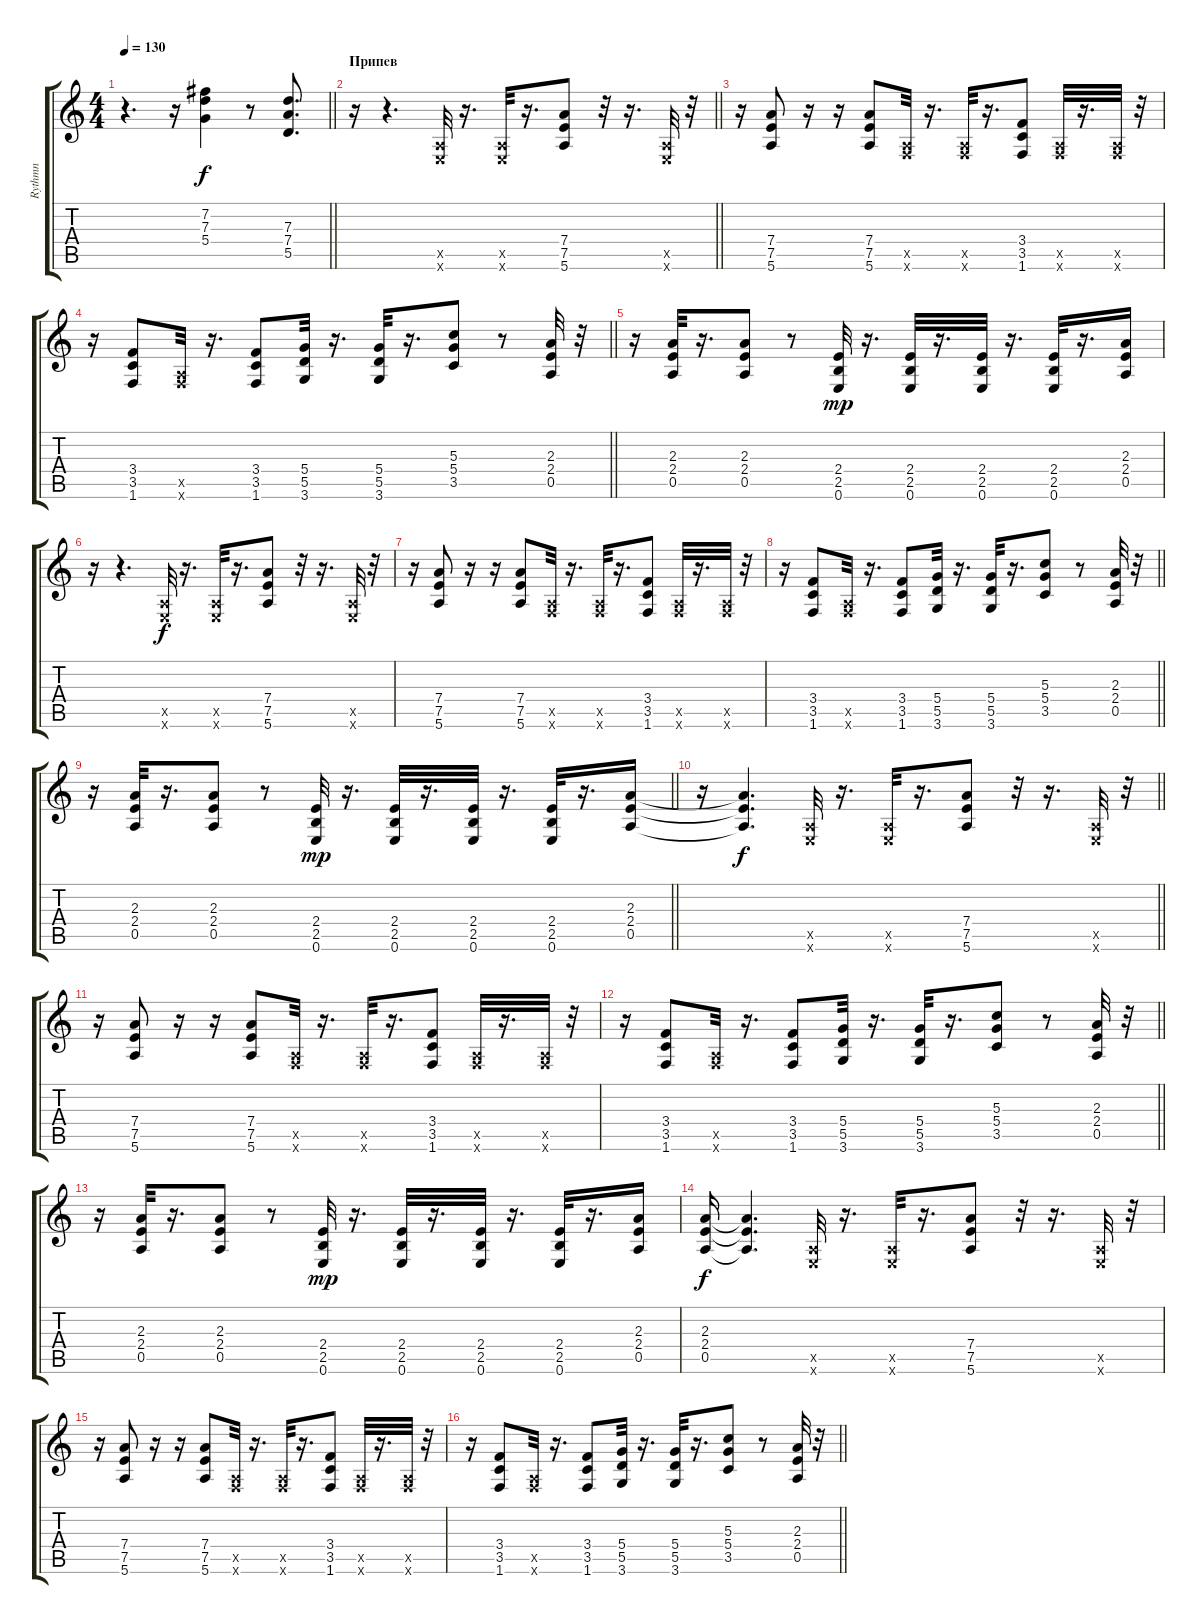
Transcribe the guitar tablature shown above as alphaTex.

\track ("Rythmn" "Rythmn") {instrument overdrivenguitar}
\staff {score tabs}
\tuning (E4 B3 G3 D3 A2 E2) {hide}
\ts (4 4)
\tempo 130
\clef g2
\barLineRight lightlight
\ks c
r.4{d dy f} r.16 (7.2 7.3 5.4).4 r.8 (7.3 7.4 5.5).8{d} |
\section ("" "Припев")
\barLineRight lightlight
r.16 r.4{d} (0.5{x} 0.6{x}).32 r.16{d} (0.5{x} 0.6{x}).32 r.16{d} (7.4 7.5 5.6).8 r.32 r.16{d} (0.5{x} 0.6{x}).32 r.32 |
\section ("" "")
r.16 (7.4 7.5 5.6).8 r.16 r.16 (7.4 7.5 5.6).8 (0.5{x} 1.6{x}).32 r.16{d} (0.5{x} 1.6{x}).32 r.16{d} (3.4 3.5 1.6).8 (0.5{x} 1.6{x}).32 r.16{d} (0.5{x} 1.6{x}).32 r.32 |
\barLineRight lightlight
r.16 (3.4 3.5 1.6).8 (0.5{x} 1.6{x}).32 r.16{d} (3.4 3.5 1.6).8 (5.4 5.5 3.6).32 r.16{d} (5.4 5.5 3.6).32 r.16{d} (5.3 5.4 3.5).8 r.8 (2.3 2.4 0.5).32 r.32 |
r.16 (2.3 2.4 0.5).32 r.16{d} (2.3 2.4 0.5).8 r.8 (2.4 2.5 0.6).32{dy mp} r.16{d} (2.4 2.5 0.6).32 r.16{d} (2.4 2.5 0.6).32 r.16{d} (2.4 2.5 0.6).32 r.16{d} (2.3 2.4 0.5).16 |
r.16 r.4{d} (0.5{x} 0.6{x}).32{dy f} r.16{d} (0.5{x} 0.6{x}).32 r.16{d} (7.4 7.5 5.6).8 r.32 r.16{d} (0.5{x} 0.6{x}).32 r.32 |
r.16 (7.4 7.5 5.6).8 r.16 r.16 (7.4 7.5 5.6).8 (0.5{x} 1.6{x}).32 r.16{d} (0.5{x} 1.6{x}).32 r.16{d} (3.4 3.5 1.6).8 (0.5{x} 1.6{x}).32 r.16{d} (0.5{x} 1.6{x}).32 r.32 |
\barLineRight lightlight
r.16 (3.4 3.5 1.6).8 (0.5{x} 1.6{x}).32 r.16{d} (3.4 3.5 1.6).8 (5.4 5.5 3.6).32 r.16{d} (5.4 5.5 3.6).32 r.16{d} (5.3 5.4 3.5).8 r.8 (2.3 2.4 0.5).32 r.32 |
\barLineRight lightlight
r.16 (2.3 2.4 0.5).32 r.16{d} (2.3 2.4 0.5).8 r.8 (2.4 2.5 0.6).32{dy mp} r.16{d} (2.4 2.5 0.6).32 r.16{d} (2.4 2.5 0.6).32 r.16{d} (2.4 2.5 0.6).32 r.16{d} (2.3 2.4 0.5).16 |
\barLineRight lightlight
r.16 (2.3{t} 2.4{t} 0.5{t}).4{d dy f} (0.5{x} 0.6{x}).32 r.16{d} (0.5{x} 0.6{x}).32 r.16{d} (7.4 7.5 5.6).8 r.32 r.16{d} (0.5{x} 0.6{x}).32 r.32 |
r.16 (7.4 7.5 5.6).8 r.16 r.16 (7.4 7.5 5.6).8 (0.5{x} 1.6{x}).32 r.16{d} (0.5{x} 1.6{x}).32 r.16{d} (3.4 3.5 1.6).8 (0.5{x} 1.6{x}).32 r.16{d} (0.5{x} 1.6{x}).32 r.32 |
\barLineRight lightlight
r.16 (3.4 3.5 1.6).8 (0.5{x} 1.6{x}).32 r.16{d} (3.4 3.5 1.6).8 (5.4 5.5 3.6).32 r.16{d} (5.4 5.5 3.6).32 r.16{d} (5.3 5.4 3.5).8 r.8 (2.3 2.4 0.5).32 r.32 |
r.16 (2.3 2.4 0.5).32 r.16{d} (2.3 2.4 0.5).8 r.8 (2.4 2.5 0.6).32{dy mp} r.16{d} (2.4 2.5 0.6).32 r.16{d} (2.4 2.5 0.6).32 r.16{d} (2.4 2.5 0.6).32 r.16{d} (2.3 2.4 0.5).16 |
(2.3 2.4 0.5).16{dy f} (2.3{t} 2.4{t} 0.5{t}).4{d} (0.5{x} 0.6{x}).32 r.16{d} (0.5{x} 0.6{x}).32 r.16{d} (7.4 7.5 5.6).8 r.32 r.16{d} (0.5{x} 0.6{x}).32 r.32 |
r.16 (7.4 7.5 5.6).8 r.16 r.16 (7.4 7.5 5.6).8 (0.5{x} 1.6{x}).32 r.16{d} (0.5{x} 1.6{x}).32 r.16{d} (3.4 3.5 1.6).8 (0.5{x} 1.6{x}).32 r.16{d} (0.5{x} 1.6{x}).32 r.32 |
\barLineRight lightlight
r.16 (3.4 3.5 1.6).8 (0.5{x} 1.6{x}).32 r.16{d} (3.4 3.5 1.6).8 (5.4 5.5 3.6).32 r.16{d} (5.4 5.5 3.6).32 r.16{d} (5.3 5.4 3.5).8 r.8 (2.3 2.4 0.5).32 r.32
